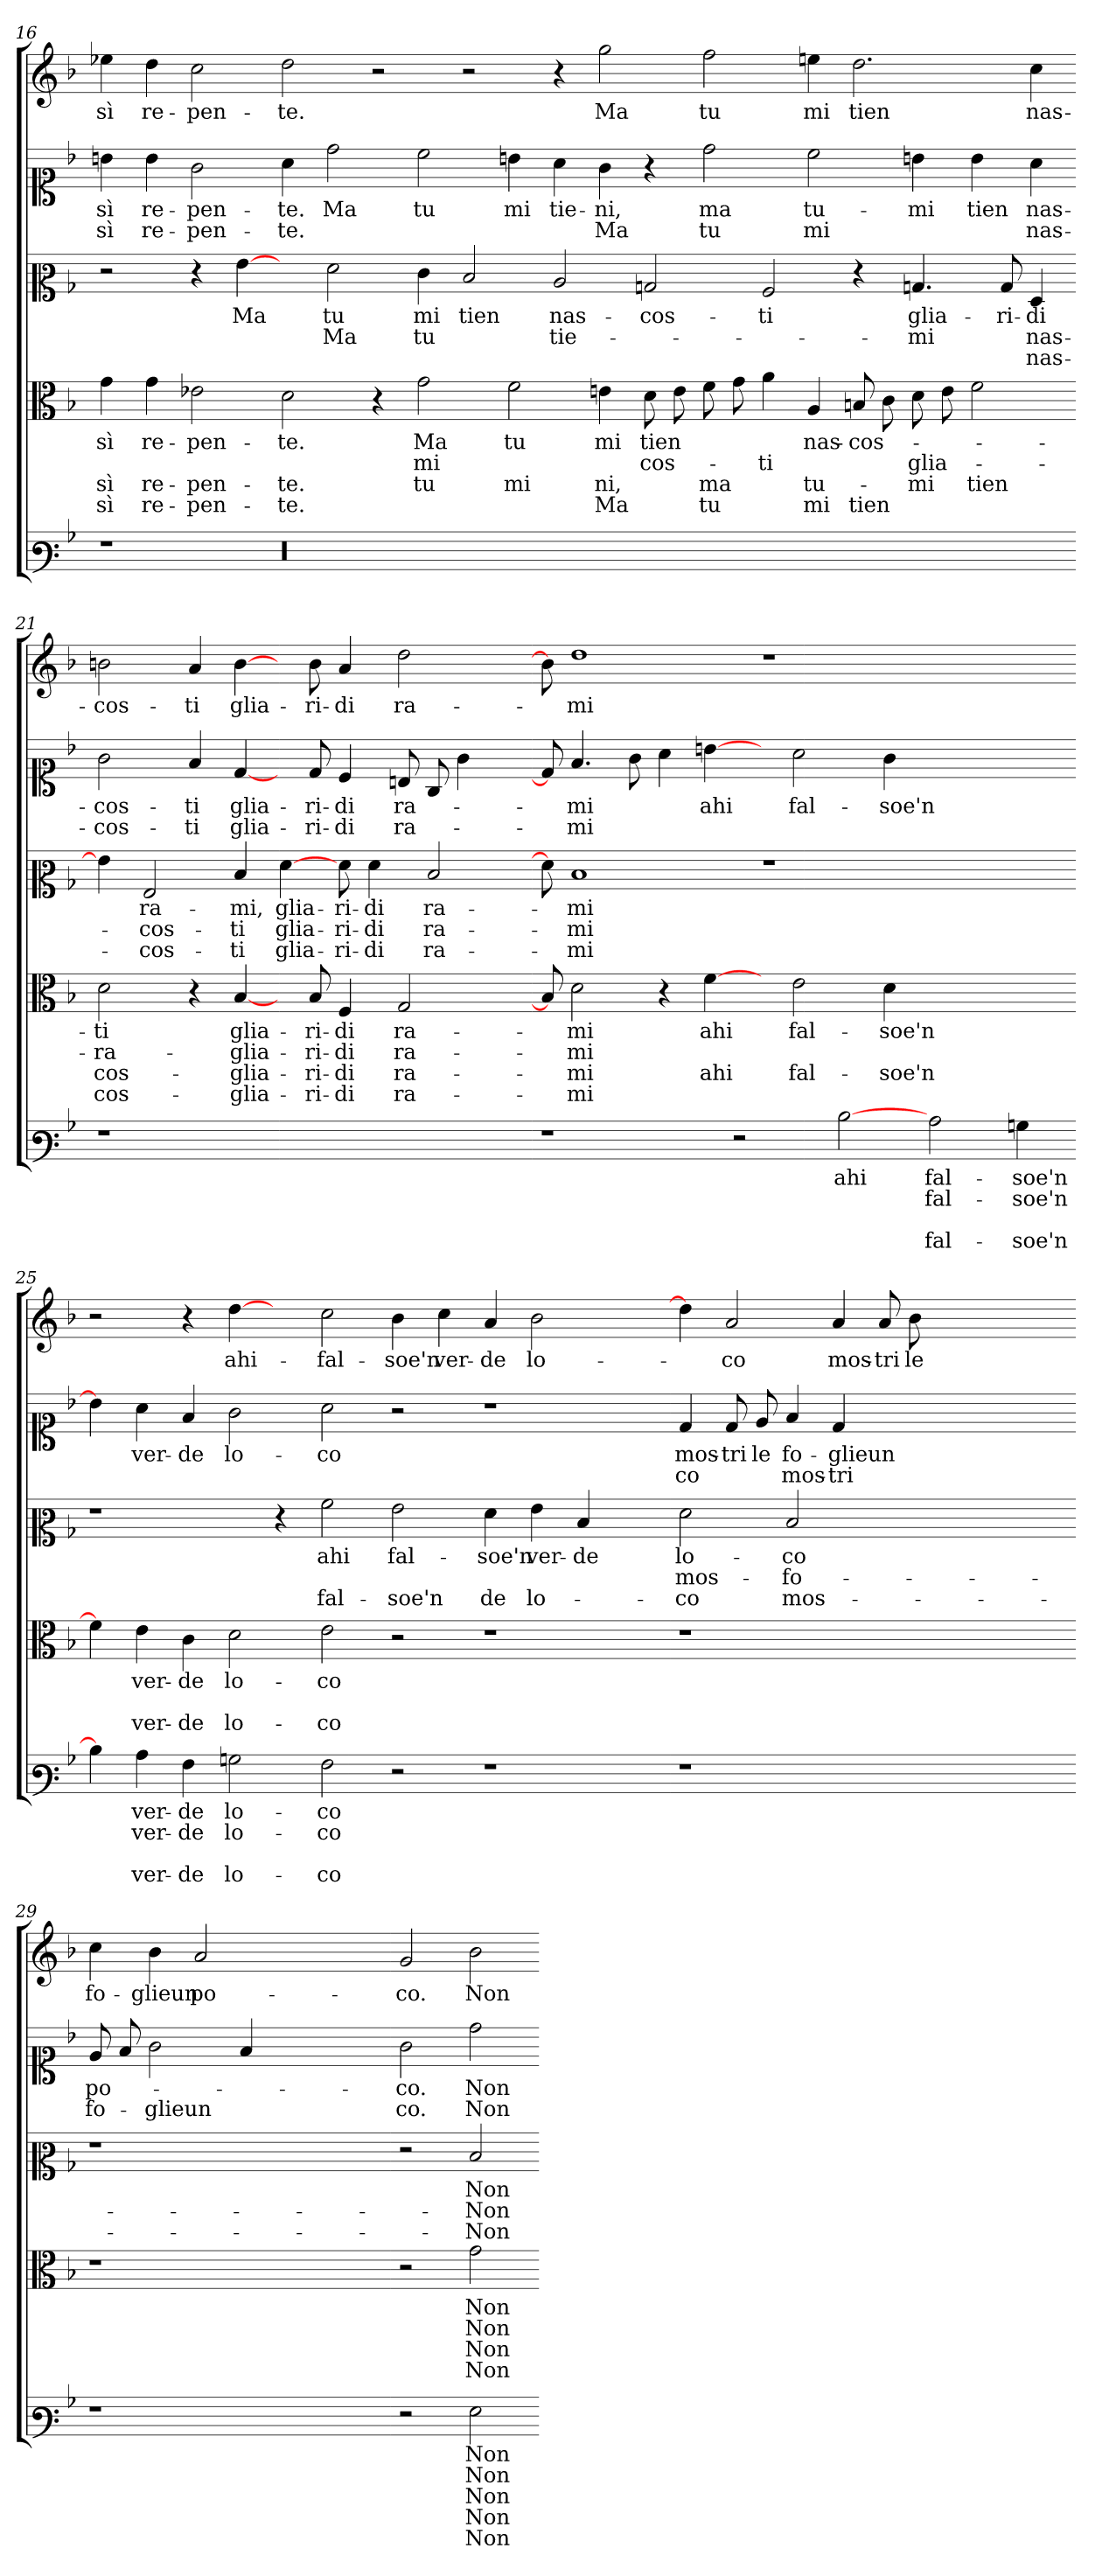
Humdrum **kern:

**kern	**text	**text	**text	**text	**text	**kern	**text	**text	**text	**text	**kern	**text	**text	**text	**kern	**text	**text	**kern	**text
*part5	*part5	*part5	*part5	*part5	*part5	*part4	*part4	*part4	*part4	*part4	*part3	*part3	*part3	*part3	*part2	*part2	*part2	*part1	*part1
*staff5	*staff5	*staff5	*staff5	*staff5	*staff5	*staff4	*staff4	*staff4	*staff4	*staff4	*staff3	*staff3	*staff3	*staff3	*staff2	*staff2	*staff2	*staff1	*staff1
*clefF3	*	*	*	*	*	*clefC3	*	*	*	*	*clefC2	*	*	*	*clefC1	*	*	*clefG2	*
*k[b-]	*	*	*	*	*	*k[b-]	*	*	*	*	*k[b-]	*	*	*	*k[b-]	*	*	*k[b-]	*
=16	=16	=16	=16	=16	=16	=16	=16	=16	=16	=16	=16	=16	=16	=16	=16	=16	=16	=16	=16
1r	.	.	.	.	.	4g	sì	.	sì	sì	2r	.	.	.	4bn	sì	sì	4ee-X	sì
.	.	.	.	.	.	4g	re-	.	re-	re-	.	.	.	.	4b	re-	re-	4dd	re-
.	.	.	.	.	.	2e-X	pen-	.	pen-	pen-	4r	.	.	.	2g	pen-	pen-	2cc	pen-
.	.	.	.	.	.	.	.	.	.	.	[4g	Ma	.	.	.	.	.	.	.
00r	.	.	.	.	.	2d	te.	.	te.	te.	4ryy	.	.	.	4a	te.	te.	2dd	te.
.	.	.	.	.	.	.	.	.	.	.	2f	tu	Ma	.	2dd	Ma	.	.	.
.	.	.	.	.	.	4r	.	.	.	.	.	.	.	.	.	.	.	2r	.
.	.	.	.	.	.	2g	Ma	mi	tu	.	4e	mi	tu	.	2cc	tu	.	.	.
.	.	.	.	.	.	.	.	.	.	.	2d	tien	.	.	.	.	.	2r	.
.	.	.	.	.	.	2f	tu	.	mi	.	.	.	.	.	4bn	mi	.	.	.
.	.	.	.	.	.	.	.	.	.	.	2c	nas-	tie-	.	4a	tie-	.	4r	.
.	.	.	.	.	.	4e	mi	.	ni,	Ma	.	.	.	.	4g	ni,	Ma	2gg	Ma
.	.	.	.	.	.	8d	tien	cos-	.	.	2Bn	cos-	.	.	4r	.	.	.	.
.	.	.	.	.	.	8e	.	.	.	.	.	.	.	.	.	.	.	.	.
.	.	.	.	.	.	8f	.	.	ma	tu	.	.	.	.	2dd	ma	tu	2ff	tu
.	.	.	.	.	.	8g	.	.	.	.	.	.	.	.	.	.	.	.	.
.	.	.	.	.	.	4a	.	ti	.	.	2A	ti	.	.	.	.	.	.	.
.	.	.	.	.	.	4A	nas-	.	tu-	mi	.	.	.	.	2cc	tu-	mi	4ee	mi
.	.	.	.	.	.	8B	cos-	.	.	tien	4r	.	.	.	.	.	.	2.dd	tien
.	.	.	.	.	.	8c	.	.	.	.	.	.	.	.	.	.	.	.	.
.	.	.	.	.	.	8d	.	glia-	mi	.	4.Bn	glia-	mi	.	4bn	mi	.	.	.
.	.	.	.	.	.	8e	.	.	.	.	.	.	.	.	.	.	.	.	.
.	.	.	.	.	.	2f	.	.	tien	.	.	.	.	.	4b	tien	.	.	.
.	.	.	.	.	.	.	.	.	.	.	8B	ri-	.	.	.	.	.	.	.
.	.	.	.	.	.	.	.	.	.	.	4F	di	nas-	nas-	4a	nas-	nas-	4cc	nas-
=21-	=21-	=21-	=21-	=21-	=21-	=21-	=21-	=21-	=21-	=21-	=21-	=21-	=21-	=21-	=21-	=21-	=21-	=21-	=21-
1r	.	.	.	.	.	2d	ti	ra-	cos-	cos-	4g]	.	.	.	2g	cos-	cos-	2b	cos-
.	.	.	.	.	.	.	.	.	.	.	2G	ra-	cos-	cos-	.	.	.	.	.
.	.	.	.	.	.	4r	.	.	.	.	.	.	.	.	4f	ti	ti	4a	ti
.	.	.	.	.	.	[4B	glia-	glia-	glia-	glia-	4d	mi,	ti	ti	[4d	glia-	glia-	[4b	glia-
1ryy	.	.	.	.	.	8ryy	.	.	.	.	[4f	glia-	glia-	glia-	8ryy	.	.	8ryy	.
.	.	.	.	.	.	8B	ri-	ri-	ri-	ri-	.	.	.	.	8d	ri-	ri-	8b	ri-
.	.	.	.	.	.	4F	di	di	di	di	8f	ri-	ri-	ri-	4c	di	di	4a	di
.	.	.	.	.	.	.	.	.	.	.	4f	di	di	di	.	.	.	.	.
.	.	.	.	.	.	2G	ra-	ra-	ra-	ra-	.	.	.	.	8Bn	ra-	ra-	2dd	ra-
.	.	.	.	.	.	.	.	.	.	.	2d	ra-	ra-	ra-	8G	.	.	.	.
.	.	.	.	.	.	.	.	.	.	.	.	.	.	.	4g	.	.	.	.
8ryy	.	.	.	.	.	8ryy	.	.	.	.	.	.	.	.	8ryy	.	.	8ryy	.
=23-	=23-	=23-	=23-	=23-	=23-	=23-	=23-	=23-	=23-	=23-	=23-	=23-	=23-	=23-	=23-	=23-	=23-	=23-	=23-
1r	.	.	.	.	.	8B]	.	.	.	.	8f]	.	.	.	8d]	.	.	8b]	.
.	.	.	.	.	.	2d	mi	mi	mi	mi	1d	mi	mi	mi	4.f	mi	mi	1dd	mi
.	.	.	.	.	.	.	.	.	.	.	.	.	.	.	8g	.	.	.	.
.	.	.	.	.	.	4r	.	.	.	.	.	.	.	.	4a	.	.	.	.
.	.	.	.	.	.	[4f	ahi	.	ahi	.	.	.	.	.	[4bn	ahi	.	.	.
2r	.	.	.	.	.	.	.	.	.	.	.	.	.	.	.	.	.	.	.
.	.	.	.	.	.	8ryy	.	.	.	.	1r	.	.	.	8ryy	.	.	1r	.
.	.	.	.	.	.	2e	fal-	.	fal-	.	.	.	.	.	2a	fal-	.	.	.
[2d	ahi	.	.	.	.	.	.	.	.	.	.	.	.	.	.	.	.	.	.
.	.	.	.	.	.	4d	soe'n	.	soe'n	.	.	.	.	.	4g	soe'n	.	.	.
2c	fal-	fal-	.	fal-	.	2.ryy	.	.	.	.	.	.	.	.	2.ryy	.	.	.	.
.	.	.	.	.	.	.	.	.	.	.	2ryy	.	.	.	.	.	.	2ryy	.
4Bn	soe'n	soe'n	.	soe'n	.	.	.	.	.	.	.	.	.	.	.	.	.	.	.
.	.	.	.	.	.	.	.	.	.	.	8ryy	.	.	.	.	.	.	8ryy	.
=25-	=25-	=25-	=25-	=25-	=25-	=25-	=25-	=25-	=25-	=25-	=25-	=25-	=25-	=25-	=25-	=25-	=25-	=25-	=25-
4d]	.	.	.	.	.	4f]	.	.	.	.	1r	.	.	.	4b]	.	.	2r	.
4c	ver-	ver-	.	ver-	.	4e	ver-	.	ver-	.	.	.	.	.	4a	ver-	.	.	.
4A	de	de	.	de	.	4c	de	.	de	.	.	.	.	.	4f	de	.	4r	.
2Bn	lo-	lo-	.	lo-	.	2d	lo-	.	lo-	.	.	.	.	.	2g	lo-	.	[4dd	ahi-
.	.	.	.	.	.	.	.	.	.	.	4r	.	.	.	.	.	.	4ryy	.
2A	co	co	.	co	.	2e	co	.	co	.	2a	ahi	.	fal-	2a	co	.	2cc	fal-
2r	.	.	.	.	.	2r	.	.	.	.	2g	fal-	.	soe'n	2r	.	.	4b	soe'n
.	.	.	.	.	.	.	.	.	.	.	.	.	.	.	.	.	.	4cc	ver-
1r	.	.	.	.	.	1r	.	.	.	.	4f	soe'n	.	de	1r	.	.	4a	de
.	.	.	.	.	.	.	.	.	.	.	4g	ver-	.	lo-	.	.	.	2b	lo-
.	.	.	.	.	.	.	.	.	.	.	4d	de	.	.	.	.	.	.	.
.	.	.	.	.	.	.	.	.	.	.	4ryy	.	.	.	.	.	.	4ryy	.
=28-	=28-	=28-	=28-	=28-	=28-	=28-	=28-	=28-	=28-	=28-	=28-	=28-	=28-	=28-	=28-	=28-	=28-	=28-	=28-
1r	.	.	.	.	.	1r	.	.	.	.	2f	lo-	mos-	co	4d	mos-	co	4dd]	.
.	.	.	.	.	.	.	.	.	.	.	.	.	.	.	8d	tri	.	2a	co
.	.	.	.	.	.	.	.	.	.	.	.	.	.	.	8e	le	.	.	.
.	.	.	.	.	.	.	.	.	.	.	2d	co	fo-	mos-	4f	fo-	mos-	.	.
.	.	.	.	.	.	.	.	.	.	.	.	.	.	.	4d	glieun	tri	4a	mos-
1ryy	.	.	.	.	.	1ryy	.	.	.	.	1ryy	.	.	.	1ryy	.	.	8a	tri
.	.	.	.	.	.	.	.	.	.	.	.	.	.	.	.	.	.	8b	le
.	.	.	.	.	.	.	.	.	.	.	.	.	.	.	.	.	.	1ryy	.
4ryy	.	.	.	.	.	4ryy	.	.	.	.	4ryy	.	.	.	4ryy	.	.	.	.
=29-	=29-	=29-	=29-	=29-	=29-	=29-	=29-	=29-	=29-	=29-	=29-	=29-	=29-	=29-	=29-	=29-	=29-	=29-	=29-
1r	.	.	.	.	.	1r	.	.	.	.	1r	.	.	.	8e	po-	fo-	4cc	fo-
.	.	.	.	.	.	.	.	.	.	.	.	.	.	.	8f	.	.	.	.
.	.	.	.	.	.	.	.	.	.	.	.	.	.	.	2g	.	glieun	4b	glieun
.	.	.	.	.	.	.	.	.	.	.	.	.	.	.	.	.	.	2a	po-
.	.	.	.	.	.	.	.	.	.	.	.	.	.	.	4f	.	.	.	.
1ryy	.	.	.	.	.	1ryy	.	.	.	.	1ryy	.	.	.	1ryy	.	.	1ryy	.
=30-	=30-	=30-	=30-	=30-	=30-	=30-	=30-	=30-	=30-	=30-	=30-	=30-	=30-	=30-	=30-	=30-	=30-	=30-	=30-
2r	.	.	.	.	.	2r	.	.	.	.	2r	.	.	.	2g	co.	co.	2g	co.
2G	Non	Non	Non	Non	Non	2g	Non	Non	Non	Non	2d	Non	Non	Non	2dd	Non	Non	2b	Non
=-	=-	=-	=-	=-	=-	=-	=-	=-	=-	=-	=-	=-	=-	=-	=-	=-	=-	=-	=-
*-	*-	*-	*-	*-	*-	*-	*-	*-	*-	*-	*-	*-	*-	*-	*-	*-	*-	*-	*-
